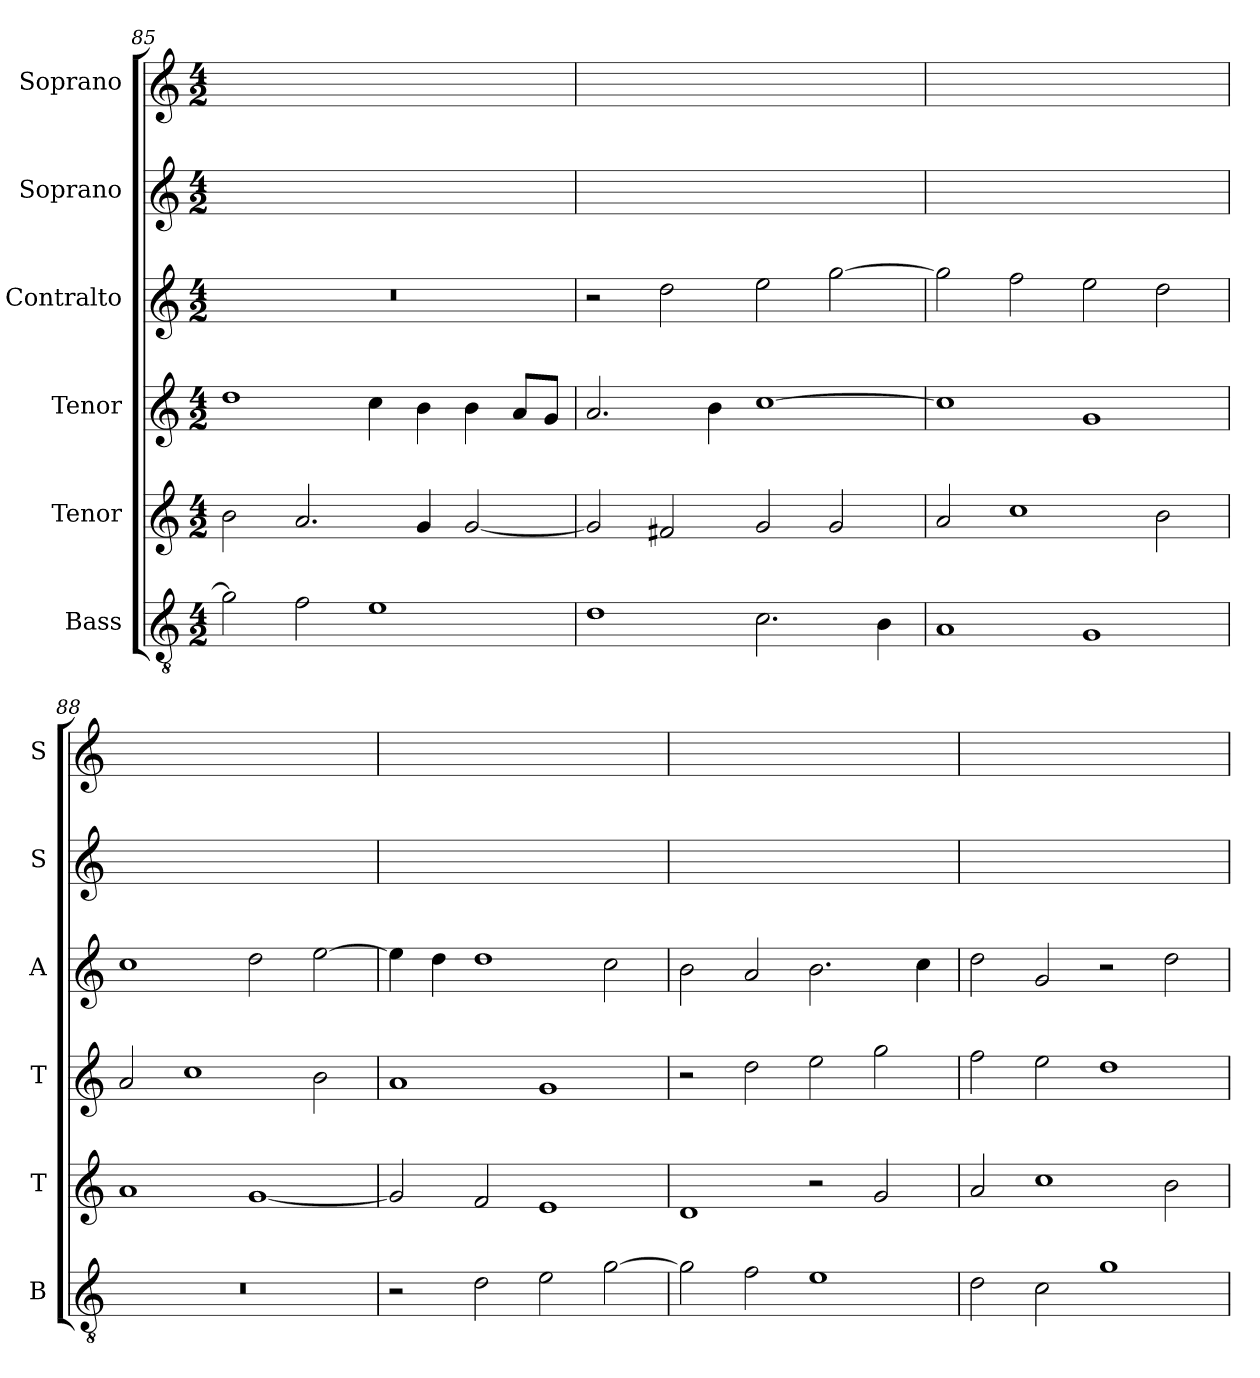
**kern	**kern	**kern	**kern	**kern	**kern
*part6	*part5	*part4	*part3	*part2	*part1
*staff6	*staff5	*staff4	*staff3	*staff2	*staff1
*I"Bass	*I"Tenor	*I"Tenor	*I"Contralto	*I"Soprano	*I"Soprano
*I'B	*I'T	*I'T	*I'A	*I'S	*I'S
*clefGv2	*clefG2	*clefG2	*clefG2	*clefG2	*clefG2
*k[]	*k[]	*k[]	*k[]	*k[]	*k[]
*G:mix	*G:mix	*G:mix	*G:mix	*G:mix	*G:mix
*M4/2	*M4/2	*M4/2	*M4/2	*M4/2	*M4/2
=85	=85	=85	=85	=85	=85
2g]	2b	1dd	0r	0ryy	0ryy
2f	2.a	.	.	.	.
1e	.	4cc	.	.	.
.	4g	4b	.	.	.
.	[2g	4b	.	.	.
.	.	8a/L	.	.	.
.	.	8g/J	.	.	.
=86	=86	=86	=86	=86	=86
1d	2g]	2.a	2r	0ryy	0ryy
.	2f#X	.	2dd	.	.
.	.	4b	.	.	.
2.c	2g	[1cc	2ee	.	.
.	2g	.	[2gg	.	.
4B	.	.	.	.	.
=87	=87	=87	=87	=87	=87
1A	2a	1cc]	2gg]	0ryy	0ryy
.	1cc	.	2ff	.	.
1G	.	1g	2ee	.	.
.	2b	.	2dd	.	.
=88	=88	=88	=88	=88	=88
0r	1a	2a	1cc	0ryy	0ryy
.	.	1cc	.	.	.
.	[1g	.	2dd	.	.
.	.	2b	[2ee	.	.
=89	=89	=89	=89	=89	=89
2r	2g]	1a	4ee]	0ryy	0ryy
.	.	.	4dd	.	.
2d	2f	.	1dd	.	.
2e	1e	1g	.	.	.
[2g	.	.	2cc	.	.
=90	=90	=90	=90	=90	=90
2g]	1d	2r	2b	0ryy	0ryy
2f	.	2dd	2a	.	.
1e	2r	2ee	2.b	.	.
.	2g	2gg	.	.	.
.	.	.	4cc	.	.
=91	=91	=91	=91	=91	=91
2d	2a	2ff	2dd	0ryy	0ryy
2c	1cc	2ee	2g	.	.
1g	.	1dd	2r	.	.
.	2b	.	2dd	.	.
=	=	=	=	=	=
*-	*-	*-	*-	*-	*-
